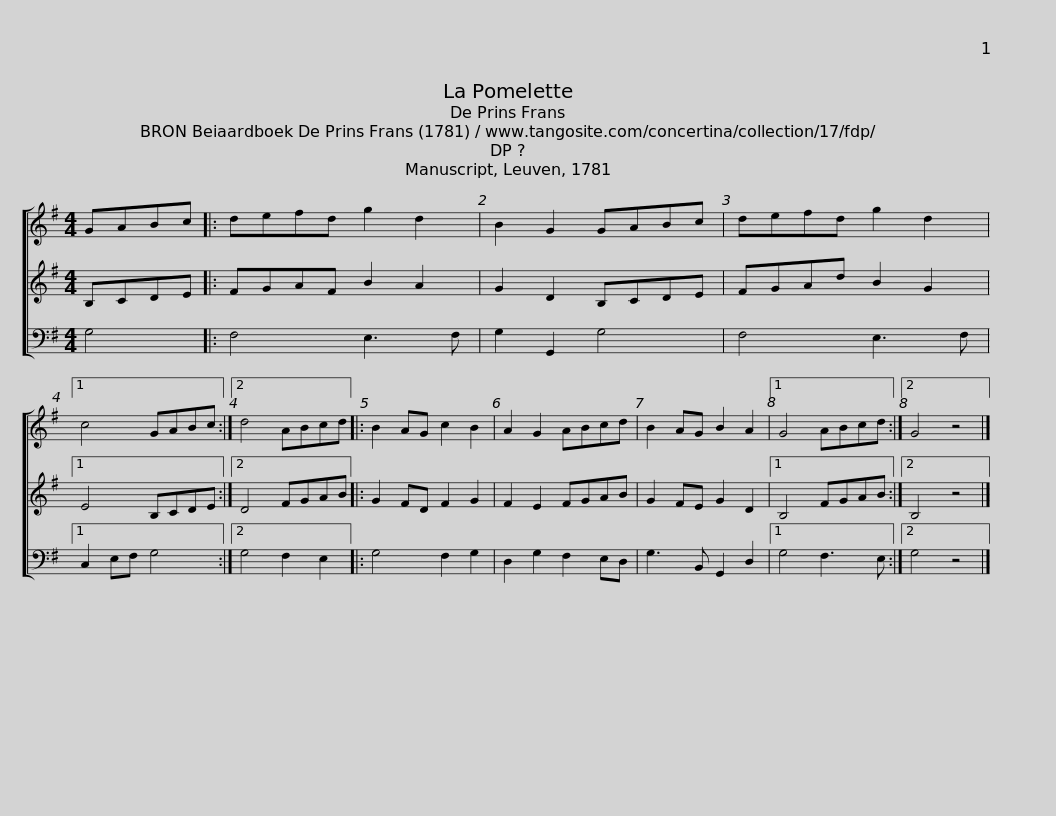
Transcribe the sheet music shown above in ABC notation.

X:1
%%score [ 1 2 3 ]
L:1/8
M:4/4
I:linebreak $
K:G
V:1 treble
V:2 treble
V:3 bass
V:1
 GABc |: defd g2 d2 | B2 G2 GABc | defd g2 d2 |1 c4 GABc :|2 %5
 d4 ABcd |:$ B2 AG c2 B2 | A2 G2 ABcd | B2 AG B2 A2 |1 G4 ABcd :|2 %10
 G4 z4 |] %11
V:2
 B,CDE |: FGAF B2 A2 | G2 D2 B,CDE | FGAd B2 G2 |1 E4 B,CDE :|2 %5
 D4 FGAB |:$ G2 FD F2 G2 | F2 E2 FGAB | G2 FE G2 D2 |1 B,4 FGAB :|2 %10
 B,4 z4 |] %11
V:3
 G,4 |: F,4 E,3 F, | G,2 G,,2 G,4 | F,4 E,3 F, |1 C,2 E,F, G,4 :|2 %5
 G,4 F,2 E,2 |:$ G,4 F,2 G,2 | D,2 G,2 F,2 E,D, | G,3 B,, G,,2 D,2 |1 G,4 F,3 E, :|2 %10
 G,4 z4 |] %11
